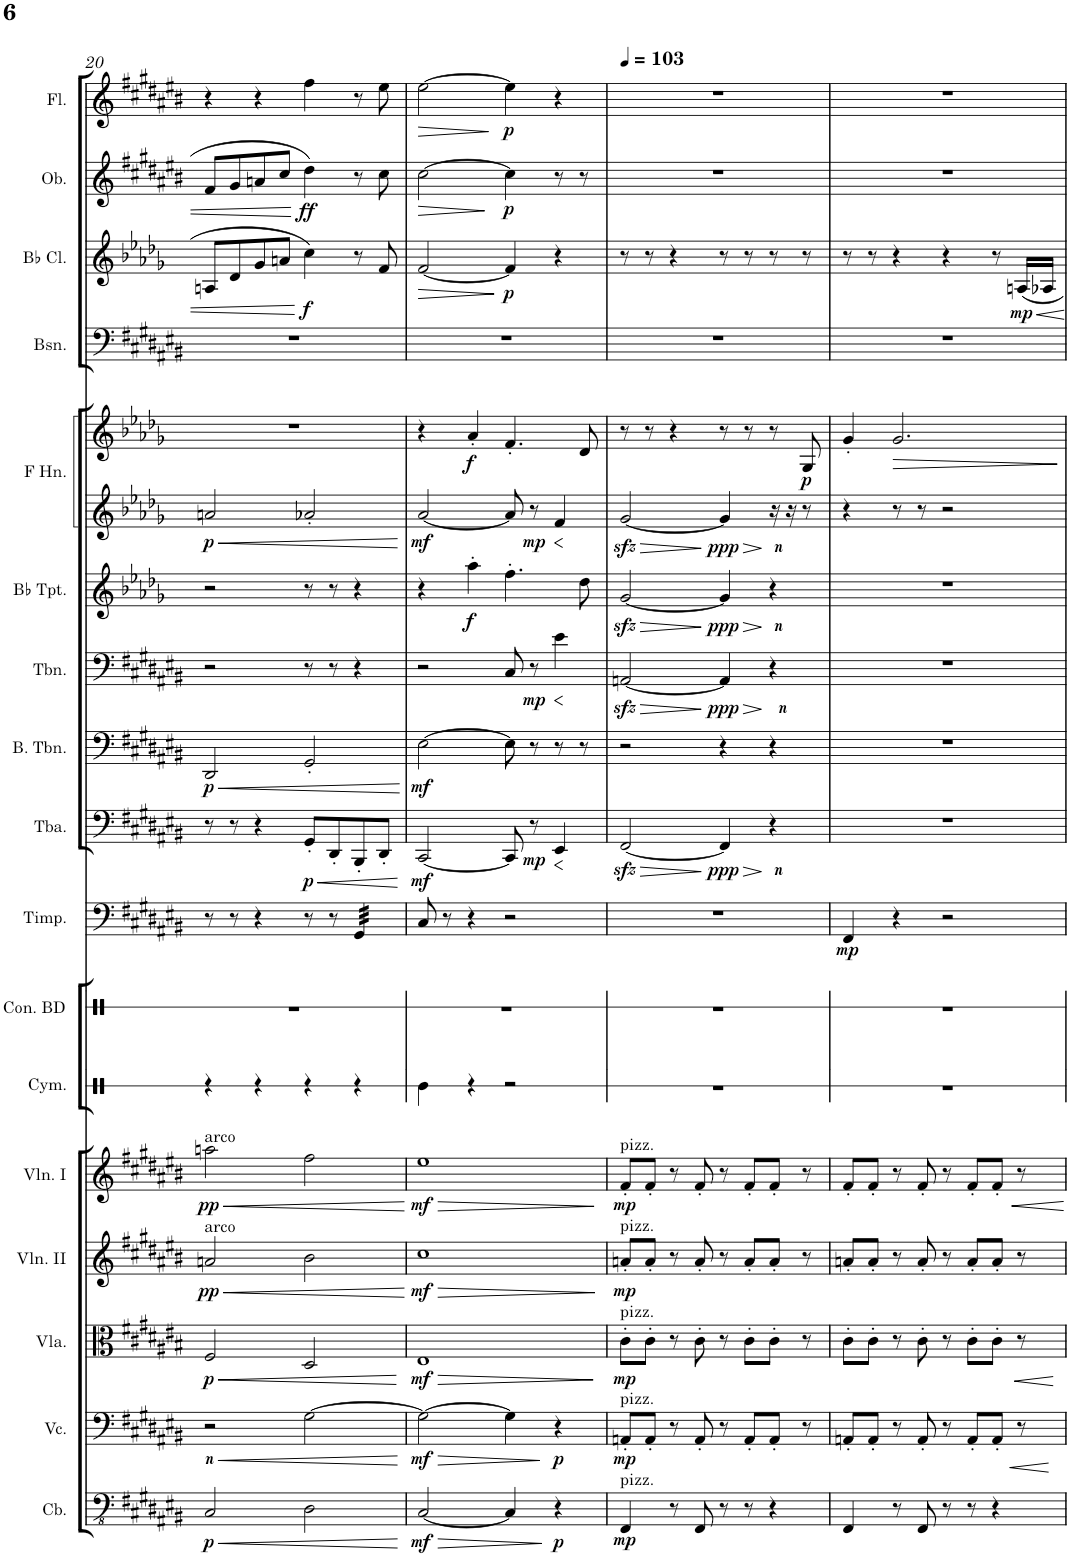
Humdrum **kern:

**kern	**dynam	**kern	**dynam	**kern	**dynam	**kern	**dynam	**kern	**dynam	**kern	**kern	**kern	**dynam	**kern	**dynam	**kern	**dynam	**kern	**dynam	**kern	**dynam	**kern	**kern	**dynam	**kern	**kern	**dynam	**kern	**dynam	**kern	**dynam
*part17	*part17	*part16	*part16	*part15	*part15	*part14	*part14	*part13	*part13	*part12	*part11	*part10	*part10	*part9	*part9	*part8	*part8	*part7	*part7	*part6	*part6	*part5	*part5	*part5	*part4	*part3	*part3	*part2	*part2	*part1	*part1
*staff18	*staff18	*staff17	*staff17	*staff16	*staff16	*staff15	*staff15	*staff14	*staff14	*staff13	*staff12	*staff11	*staff11	*staff10	*staff10	*staff9	*staff9	*staff8	*staff8	*staff7	*staff7	*staff6	*staff5	*staff5/6	*staff4	*staff3	*staff3	*staff2	*staff2	*staff1	*staff1
*I"Contrabasses	*	*I"Violoncellos	*	*I"Violas	*	*I"Violins II	*	*I"Violins I	*	*I"Cymbal	*I"Concert Bass Drum	*I"Timpani	*	*I"Tuba	*	*I"Bass Trombone	*	*I"Trombone	*	*I"Trumpets in Bb	*	*I"Horns in F	*	*	*I"Bassoons	*I"Clarinets in Bb	*	*I"Oboes	*	*I"Flutes	*
*I'Cb.	*	*I'Vc.	*	*I'Vla.	*	*I'Vln. II	*	*I'Vln. I	*	*I'Cym.	*I'Con. BD	*I'Timp.	*	*I'Tba.	*	*I'B. Tbn.	*	*I'Tbn.	*	*	*	*	*	*	*I'Bsn.	*	*	*I'Ob.	*	*I'Fl.	*
!!LO:PB:g=z
*clefFv4	*	*clefF4	*	*clefC3	*	*clefG2	*	*clefG2	*	*clefX	*clefX	*clefF4	*	*clefF4	*	*clefF4	*	*clefF4	*	*clefG2	*	*clefG2	*clefG2	*	*clefF4	*clefG2	*	*clefG2	*	*clefG2	*
*	*	*	*	*	*	*	*	*	*	*	*	*	*	*	*	*	*	*	*	*ITrd1c2	*	*ITrd4c7	*ITrd4c7	*	*	*ITrd1c2	*	*	*	*	*
*k[f#c#g#d#a#e#b#]	*	*k[f#c#g#d#a#e#b#]	*	*k[f#c#g#d#a#e#b#]	*	*k[f#c#g#d#a#e#b#]	*	*k[f#c#g#d#a#e#b#]	*	*k[]	*k[]	*k[f#c#g#d#a#e#b#]	*	*k[f#c#g#d#a#e#b#]	*	*k[f#c#g#d#a#e#b#]	*	*k[f#c#g#d#a#e#b#]	*	*k[b-e-a-d-g-]	*	*k[b-e-a-d-g-]	*k[b-e-a-d-g-]	*	*k[f#c#g#d#a#e#b#]	*k[b-e-a-d-g-]	*	*k[f#c#g#d#a#e#b#]	*	*k[f#c#g#d#a#e#b#]	*
*M4/4	*	*M4/4	*	*M4/4	*	*M4/4	*	*M4/4	*	*M4/4	*M4/4	*M4/4	*	*M4/4	*	*M4/4	*	*M4/4	*	*M4/4	*	*M4/4	*M4/4	*	*M4/4	*M4/4	*	*M4/4	*	*M4/4	*
=20	=20	=20	=20	=20	=20	=20	=20	=20	=20	=20	=20	=20	=20	=20	=20	=20	=20	=20	=20	=20	=20	=20	=20	=20	=20	=20	=20	=20	=20	=20	=20
!	!	!	!	!	!	!	!	!LO:TX:a:t=arco	!	!	!	!	!	!	!	!	!	!	!	!	!	!	!	!	!	!	!	!	!	!	!
!	!	!	!	!	!	!LO:TX:a:t=arco	!	!	!	!	!	!	!	!	!	!	!	!	!	!	!	!	!	!	!	!	!	!	!	!	!
!	!LO:HP:b	!	!LO:HP:b	!	!LO:HP:b	!	!LO:HP:b	!	!LO:HP:b	!	!	!	!	!	!	!	!	!	!	!	!	!	!	!	!	!	!	!	!	!	!
!	!LO:DY:n=1:b	!	!LO:DY:n=1:b	!	!LO:DY:n=1:b	!	!LO:DY:n=1:b	!	!LO:DY:n=1:b	!	!	!	!	!	!	!	!LO:DY:b	!	!	!	!	!	!	!LO:DY:b=2	!	!	!	!	!	!	!
2CC#/	< p	2r	< other-dynamics	2F#/	< p	2an/	< pp	2aan\	< pp	4r	1r	8r	.	8r	.	2DD#/	p	2r	.	2r	.	2an/	1r	p	1r	8An/L	.	8f#/L	.	4r	.
.	.	.	.	.	.	.	.	.	.	.	.	8r	.	8r	.	.	.	.	.	.	.	.	.	.	.	8d-/	.	8g#/	.	.	.
.	.	.	.	.	.	.	.	.	.	4r	.	4r	.	4r	.	.	.	.	.	.	.	.	.	.	.	8g-/	.	8an/	.	4r	.
.	.	.	.	.	.	.	.	.	.	.	.	.	.	.	.	.	.	.	.	.	.	.	.	.	.	8an/J	.	8cc#/J	.	.	.
!	!	!	!	!	!	!	!	!	!	!	!	!	!	!	!LO:HP:b	!	!	!	!	!	!	!	!	!	!	!	!	!	!	!	!
!	!	!	!	!	!	!	!	!	!	!	!	!	!	!	!LO:DY:n=1:b	!	!	!	!	!	!	!	!	!	!	!	!LO:DY:b	!	!LO:DY:b	!	!
2DD#\	.	[2G#\	.	2D#/	.	2b#\	.	2ff#\	.	4r	.	8r	.	8GG#'/L	< p	2GG#'/	.	8r	.	8r	.	2a-X'/	.	.	.	4cc\	f	4dd#\	ff	4ff#\	.
.	.	.	.	.	.	.	.	.	.	.	.	8r	.	8DD#'/	.	.	.	8r	.	8r	.	.	.	.	.	.	.	.	.	.	.
*	*	*	*	*	*	*	*	*	*	*	*	*tremolo	*	*	*	*	*	*	*	*	*	*	*	*	*	*	*	*	*	*	*
.	.	.	.	.	.	.	.	.	.	4r	.	32GG#/LLL	.	8BBB#'/	.	.	.	4r	.	4r	.	.	.	.	.	8r	.	8r	.	8r	.
.	.	.	.	.	.	.	.	.	.	.	.	32GG#/	.	.	.	.	.	.	.	.	.	.	.	.	.	.	.	.	.	.	.
.	.	.	.	.	.	.	.	.	.	.	.	32GG#/	.	.	.	.	.	.	.	.	.	.	.	.	.	.	.	.	.	.	.
.	.	.	.	.	.	.	.	.	.	.	.	32GG#/	.	.	.	.	.	.	.	.	.	.	.	.	.	.	.	.	.	.	.
.	.	.	.	.	.	.	.	.	.	.	.	32GG#/	.	8DD#'/J	.	.	.	.	.	.	.	.	.	.	.	8f/	.	8cc#\	.	8ee#\	.
.	.	.	.	.	.	.	.	.	.	.	.	32GG#/	.	.	.	.	.	.	.	.	.	.	.	.	.	.	.	.	.	.	.
.	.	.	.	.	.	.	.	.	.	.	.	32GG#/	.	.	.	.	.	.	.	.	.	.	.	.	.	.	.	.	.	.	.
.	.	.	.	.	.	.	.	.	.	.	.	32GG#/JJJ	.	.	.	.	.	.	.	.	.	.	.	.	.	.	.	.	.	.	.
*	*	*	*	*	*	*	*	*	*	*	*	*Xtremolo	*	*	*	*	*	*	*	*	*	*	*	*	*	*	*	*	*	*	*
=21	=21	=21	=21	=21	=21	=21	=21	=21	=21	=21	=21	=21	=21	=21	=21	=21	=21	=21	=21	=21	=21	=21	=21	=21	=21	=21	=21	=21	=21	=21	=21
!	!LO:DY:b	!	!LO:DY:b	!	!LO:DY:b	!	!LO:DY:b	!	!LO:DY:b	!	!	!	!	!	!LO:DY:b	!	!LO:DY:b	!	!	!	!	!	!	!LO:DY:b=2	!	!	!LO:HP:b	!	!LO:HP:b	!	!LO:HP:b
[2CC#/	mf	2G#\_	mf	1E#	mf	1cc#	mf	1ee#	mf	4Re\	1r	8C#/	.	[2CC#/	mf	[2E#\	mf	2r	.	4r	.	[2a-/	4r	mf	1r	[2f/	>	[2cc#\	>	[2ee#\	>
.	.	.	.	.	.	.	.	.	.	.	.	8r	.	.	.	.	.	.	.	.	.	.	.	.	.	.	.	.	.	.	.
!	!	!	!	!	!	!	!	!	!	!	!	!	!	!	!	!	!	!	!	!	!LO:DY:b	!	!	!LO:DY:b	!	!	!	!	!	!	!
.	.	.	.	.	.	.	.	.	.	4r	.	4r	.	.	.	.	.	.	.	4aa-'\	f	.	4a-'/	f	.	.	.	.	.	.	.
!	!	!	!	!	!	!	!	!	!	!	!	!	!	!	!	!	!	!	!	!	!	!	!	!	!	!	!LO:DY:n=1:b	!	!LO:DY:n=1:b	!	!LO:DY:n=1:b
4CC#/]	.	4G#\]	.	.	.	.	.	.	.	2r	.	2r	.	8CC#/]	.	8E#\]	.	8C#/	.	4.ff'\	.	8a-/]	4.f'/	.	.	4f/]	] p	4cc#\]	] p	4ee#\]	] p
!	!	!	!	!	!	!	!	!	!	!	!	!	!	!	!LO:DY:b	!	!	!	!LO:DY:b	!	!	!	!	!LO:DY:b=2	!	!	!	!	!	!	!
.	.	.	.	.	.	.	.	.	.	.	.	.	.	8r	mp	8r	.	8r	mp	.	.	8r	.	mp	.	.	.	.	.	.	.
!	!LO:DY:n=1:b	!	!LO:DY:n=1:b	!	!	!	!	!	!	!	!	!	!	!	!LO:HP:n=1:b	!	!	!	!LO:HP:b	!	!	!	!	!	!	!	!	!	!	!	!
4r	[ p	4r	[ p	.	.	.	.	.	.	.	.	.	.	4EE#/	[ <	8r	.	4e#\	<	.	.	4f/	.	.	.	4r	.	8r	.	4r	.
.	.	.	.	.	.	.	.	.	.	.	.	.	.	.	.	8r	.	.	.	8dd-\	.	.	8d-/	.	.	.	.	8r	.	.	.
.	.	.	.	.	[	.	[	.	[	.	.	.	.	.	.	.	.	.	.	.	.	.	.	.	.	.	.	.	.	.	.
=22	=22	=22	=22	=22	=22	=22	=22	=22	=22	=22	=22	=22	=22	=22	=22	=22	=22	=22	=22	=22	=22	=22	=22	=22	=22	=22	=22	=22	=22	=22	=22
*	*	*	*	*	*	*	*	*	*	*	*	*	*	*	*	*	*	*	*	*	*	*	*	*	*	*	*	*	*	*MM103	*
!	!	!	!	!	!	!	!	!LO:TX:a:t=pizz.	!	!	!	!	!	!	!	!	!	!	!	!	!	!	!	!	!	!	!	!	!	!	!
!	!	!	!	!	!	!LO:TX:a:t=pizz.	!	!	!	!	!	!	!	!	!	!	!	!	!	!	!	!	!	!	!	!	!	!	!	!	!
!	!	!	!	!LO:TX:a:t=pizz.	!	!	!	!	!	!	!	!	!	!	!	!	!	!	!	!	!	!	!	!	!	!	!	!	!	!	!
!	!	!LO:TX:a:t=pizz.	!	!	!	!	!	!	!	!	!	!	!	!	!	!	!	!	!	!	!	!	!	!	!	!	!	!	!	!	!
!LO:TX:a:t=pizz.	!	!	!	!	!	!	!	!	!	!	!	!	!	!	!	!	!	!	!	!	!	!	!	!	!	!	!	!	!	!	!
!	!LO:DY:b	!	!LO:DY:b	!	!LO:DY:b	!	!LO:DY:b	!	!LO:DY:b	!	!	!	!	!	!LO:HP:b	!	!	!	!LO:HP:b	!	!LO:HP:b	!	!	!	!	!	!	!	!	!	!
4FFF#/	mp	8AAn'/L	mp	8c#'\L	mp	8an'/L	mp	8f#'/L	mp	1r	1r	1r	.	[2FF#zz</	>	2r	.	[2AAnzz</	>	[2g-zz</	>	[2g-zz</	8r	.	1r	8r	.	1r	.	1r	.
.	.	8AA'/J	.	8c#'\J	.	8a'/J	.	8f#'/J	.	.	.	.	.	.	.	.	.	.	.	.	.	.	8r	.	.	8r	.	.	.	.	.
8r	.	8r	.	8r	.	8r	.	8r	.	.	.	.	.	.	.	.	.	.	.	.	.	.	4r	.	.	4r	.	.	.	.	.
8FFF#/	.	8AA'/	.	8c#'\	.	8a'/	.	8f#'/	.	.	.	.	.	.	.	.	.	.	.	.	.	.	.	.	.	.	.	.	.	.	.
!	!	!	!	!	!	!	!	!	!	!	!	!	!	!	!LO:DY:n=1:b	!	!	!	!LO:DY:n=1:b	!	!LO:DY:b	!	!	!LO:HP:b=2	!	!	!	!	!	!	!
!	!	!	!	!	!	!	!	!	!	!	!	!	!	!	!	!	!	!	!	!	!	!	!	!LO:DY:n=1:b=2	!	!	!	!	!	!	!
8r	.	8r	.	8r	.	8r	.	8r	.	.	.	.	.	4FF#/]	[ ppp	4r	.	4AA/]	[ ppp	4g-/]	ppp	4g-/]	8r	> ppp	.	8r	.	.	.	.	.
8r	.	8AA'/L	.	8c#'\L	.	8a'/L	.	8f#'/L	.	.	.	.	.	.	.	.	.	.	.	.	.	.	8r	.	.	8r	.	.	.	.	.
!	!	!	!	!	!	!	!	!	!	!	!	!	!	!	!LO:DY:n=2:b	!	!	!	!LO:DY:n=2:b	!	!LO:DY:n=1:b	!	!	!LO:DY:n=2:b=2	!	!	!	!	!	!	!
4r	.	8AA'/J	.	8c#'\J	.	8a'/J	.	8f#'/J	.	.	.	.	.	4r	] other-dynamics	4r	.	4r	] other-dynamics	4r	] other-dynamics	16r	8r	other-dynamics	.	8r	.	.	.	.	.
.	.	.	.	.	.	.	.	.	.	.	.	.	.	.	.	.	.	.	.	.	.	16r	.	.	.	.	.	.	.	.	.
!	!	!	!	!	!	!	!	!	!	!	!	!	!	!	!	!	!	!	!	!	!	!	!	!LO:DY:n=3:b	!	!	!	!	!	!	!
.	.	8r	.	8r	.	8r	.	8r	.	.	.	.	.	.	.	.	.	.	.	.	.	8r	8G-/	p	.	8r	.	.	.	.	.
=23	=23	=23	=23	=23	=23	=23	=23	=23	=23	=23	=23	=23	=23	=23	=23	=23	=23	=23	=23	=23	=23	=23	=23	=23	=23	=23	=23	=23	=23	=23	=23
!	!	!	!	!	!	!	!	!	!	!	!	!	!LO:DY:b	!	!	!	!	!	!	!	!	!	!	!	!	!	!	!	!	!	!
4FFF#/	.	8AAn'/L	.	8c#'\L	.	8an'/L	.	8f#'/L	.	1r	1r	4FF#/	mp	1r	.	1r	.	1r	.	1r	.	4r	4g-'/	.	1r	8r	.	1r	.	1r	.
.	.	8AA'/J	.	8c#'\J	.	8a'/J	.	8f#'/J	.	.	.	.	.	.	.	.	.	.	.	.	.	.	.	.	.	8r	.	.	.	.	.
8r	.	8r	.	8r	.	8r	.	8r	.	.	.	4r	.	.	.	.	.	.	.	.	.	8r	2.g-/	.	.	4r	.	.	.	.	.
8FFF#/	.	8AA'/	.	8c#'\	.	8a'/	.	8f#'/	.	.	.	.	.	.	.	.	.	.	.	.	.	8r	.	.	.	.	.	.	.	.	.
8r	.	8r	.	8r	.	8r	.	8r	.	.	.	2r	.	.	.	.	.	.	.	.	.	2r	.	.	.	4r	.	.	.	.	.
8r	.	8AA'/L	.	8c#'\L	.	8a'/L	.	8f#'/L	.	.	.	.	.	.	.	.	.	.	.	.	.	.	.	.	.	.	.	.	.	.	.
4r	.	8AA'/J	.	8c#'\J	.	8a'/J	.	8f#'/J	.	.	.	.	.	.	.	.	.	.	.	.	.	.	.	.	.	8r	.	.	.	.	.
!	!	!	!	!	!	!	!	!	!	!	!	!	!	!	!	!	!	!	!	!	!	!	!	!	!	!	!LO:DY:b	!	!	!	!
.	.	8r	.	8r	.	8r	.	8r	.	.	.	.	.	.	.	.	.	.	.	.	.	.	.	.	.	16An/LL	mp	.	.	.	.
.	.	.	.	.	.	.	.	.	.	.	.	.	.	.	.	.	.	.	.	.	.	.	.	.	.	16A-X/JJ	.	.	.	.	.
.	.	.	.	.	.	.	.	.	.	.	.	.	.	.	.	.	.	.	.	.	.	.	.	]	.	.	.	.	.	.	.
=	=	=	=	=	=	=	=	=	=	=	=	=	=	=	=	=	=	=	=	=	=	=	=	=	=	=	=	=	=	=	=
*-	*-	*-	*-	*-	*-	*-	*-	*-	*-	*-	*-	*-	*-	*-	*-	*-	*-	*-	*-	*-	*-	*-	*-	*-	*-	*-	*-	*-	*-	*-	*-
